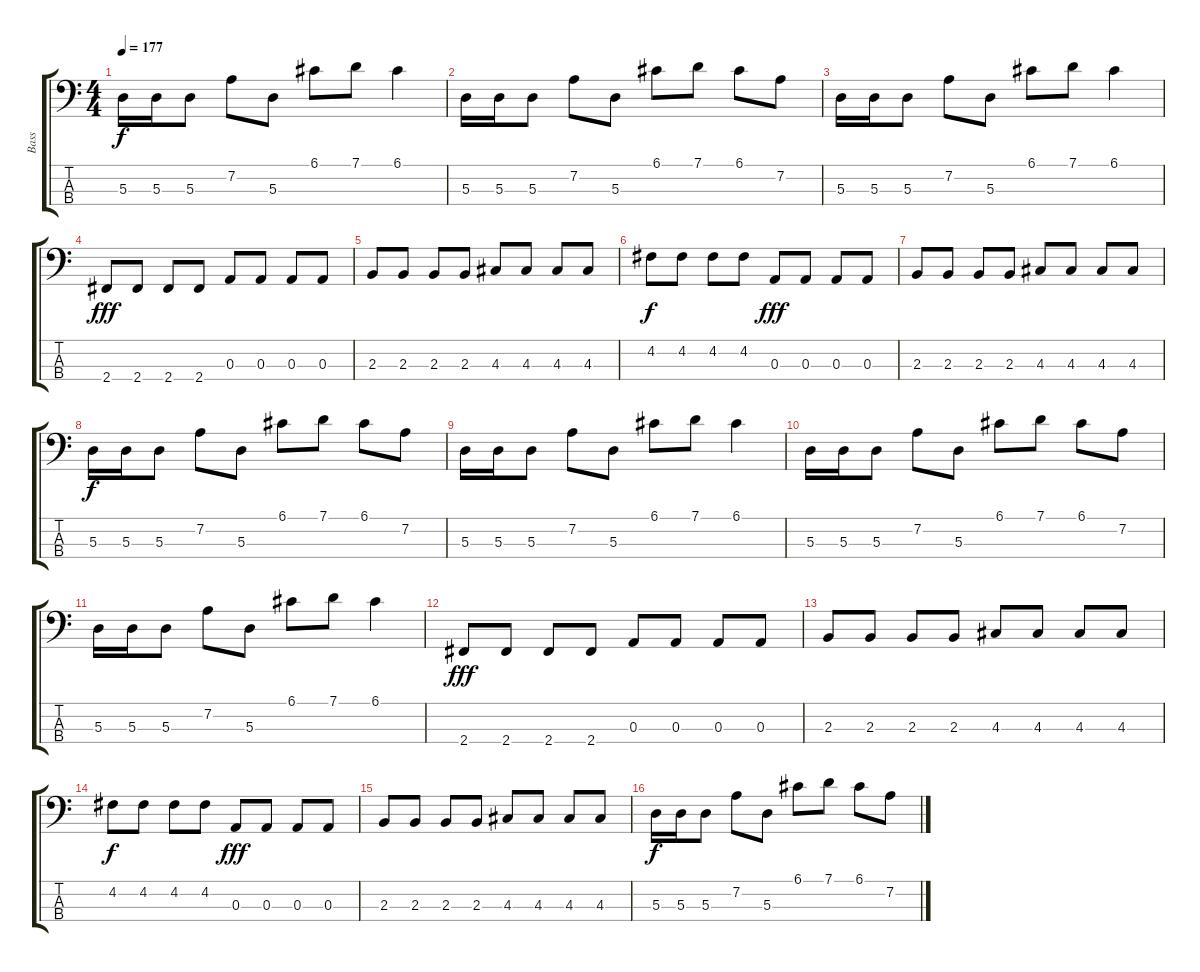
\track ("Bass" "Bass") {instrument electricbasspick}
\staff {score tabs}
\tuning (G2 D2 A1 E1) {hide}
\ts (4 4)
\tempo 177
\clef f4
\ks c
5.3.16{dy f} 5.3.16 5.3.8 7.2.8 5.3.8 6.1.8 7.1.8 6.1.4 |
5.3.16 5.3.16 5.3.8 7.2.8 5.3.8 6.1.8 7.1.8 6.1.8 7.2.8 |
5.3.16 5.3.16 5.3.8 7.2.8 5.3.8 6.1.8 7.1.8 6.1.4 |
2.4.8{dy fff} 2.4.8 2.4.8 2.4.8 0.3.8 0.3.8 0.3.8 0.3.8 |
2.3.8 2.3.8 2.3.8 2.3.8 4.3.8 4.3.8 4.3.8 4.3.8 |
4.2.8{dy f} 4.2.8 4.2.8 4.2.8 0.3.8{dy fff} 0.3.8 0.3.8 0.3.8 |
2.3.8 2.3.8 2.3.8 2.3.8 4.3.8 4.3.8 4.3.8 4.3.8 |
5.3.16{dy f} 5.3.16 5.3.8 7.2.8 5.3.8 6.1.8 7.1.8 6.1.8 7.2.8 |
5.3.16 5.3.16 5.3.8 7.2.8 5.3.8 6.1.8 7.1.8 6.1.4 |
5.3.16 5.3.16 5.3.8 7.2.8 5.3.8 6.1.8 7.1.8 6.1.8 7.2.8 |
5.3.16 5.3.16 5.3.8 7.2.8 5.3.8 6.1.8 7.1.8 6.1.4 |
2.4.8{dy fff} 2.4.8 2.4.8 2.4.8 0.3.8 0.3.8 0.3.8 0.3.8 |
2.3.8 2.3.8 2.3.8 2.3.8 4.3.8 4.3.8 4.3.8 4.3.8 |
4.2.8{dy f} 4.2.8 4.2.8 4.2.8 0.3.8{dy fff} 0.3.8 0.3.8 0.3.8 |
2.3.8 2.3.8 2.3.8 2.3.8 4.3.8 4.3.8 4.3.8 4.3.8 |
5.3.16{dy f} 5.3.16 5.3.8 7.2.8 5.3.8 6.1.8 7.1.8 6.1.8 7.2.8
